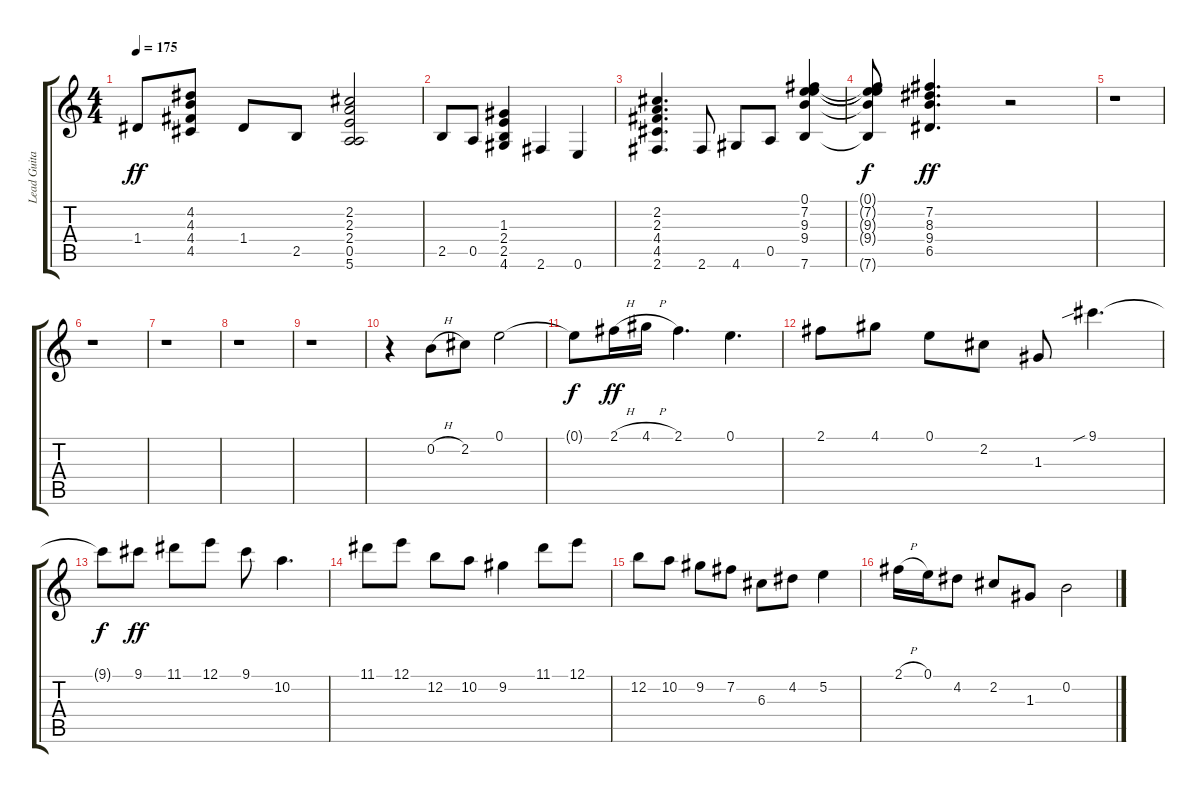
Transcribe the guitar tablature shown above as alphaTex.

\track ("Lead Guitar/Michael Lee Firkins" "Lead Guita") {instrument distortionguitar}
\staff {score tabs}
\tuning (E4 B3 G3 D3 A2 E2) {hide}
\ts (4 4)
\tempo 175
\clef g2
\ks c
1.4.8{dy ff} (4.2 4.3 4.4 4.5).8 1.4.8 2.5.8 (2.2 2.3 2.4 0.5 5.6).2 |
2.5.8 0.5.8 (1.3 2.4 2.5 4.6).4 2.6.4 0.6.4 |
(2.2 2.3 4.4 4.5 2.6).4{d} 2.6.8 4.6.8 0.5.8 (0.1 7.2 9.3 9.4 7.6).4 |
(0.1{t} 7.2{t} 9.3{t} 9.4{t} 7.6{t}).8{dy f} (7.2 8.3 9.4 6.5).4{d dy ff} r.2 |
r.1 |
r.1 |
r.1 |
r.1 |
r.1 |
r.4 0.2{h}.8 2.2.8 0.1.2 |
0.1{t}.8{dy f} 2.1{h}.16{dy ff} 4.1{h}.16 2.1.4{d} 0.1.4{d} |
2.1.8 4.1.8 0.1.8 2.2.8 1.3.8 9.1{sib}.4{d} |
9.1{t}.8{dy f} 9.1.8{dy ff} 11.1.8 12.1.8 9.1.8 10.2.4{d} |
11.1.8 12.1.8 12.2.8 10.2.8 9.2.4 11.1.8 12.1.8 |
12.2.8 10.2.8 9.2.8 7.2.8 6.3.8 4.2.8 5.2.4 |
2.1{h}.16 0.1.16 4.2.8 2.2.8 1.3.8 0.2.2
